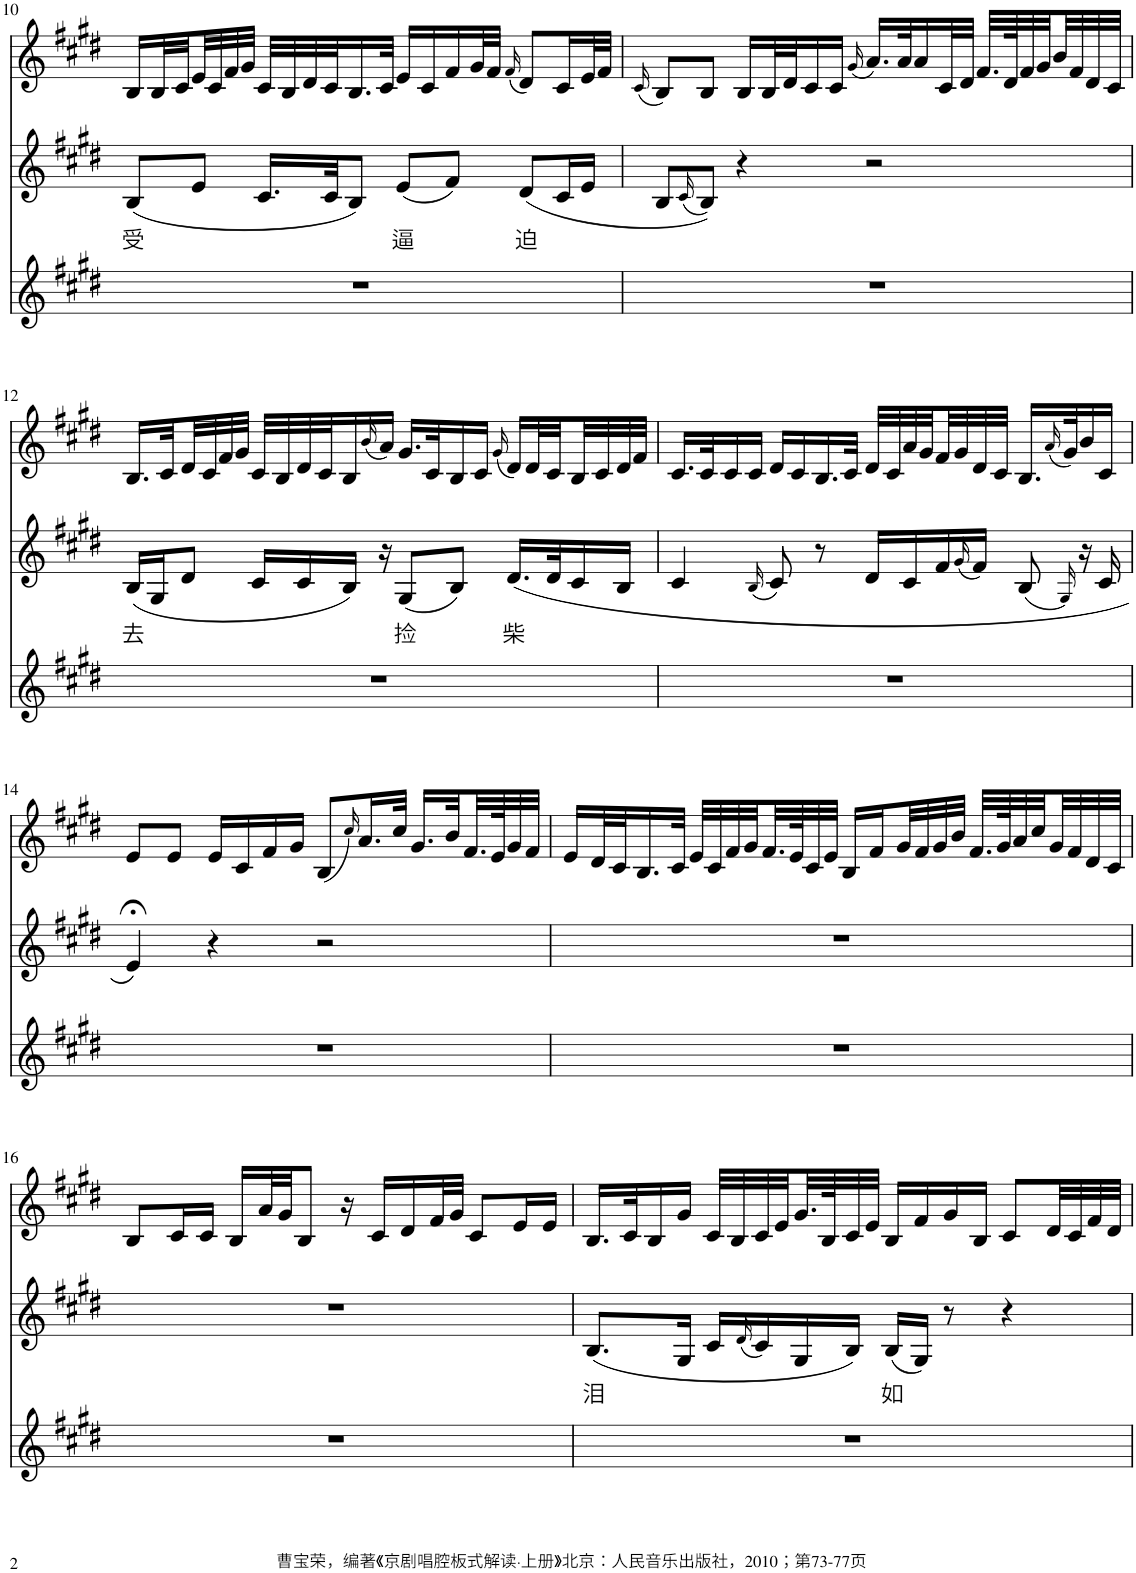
**kern	**kern	**text	**kern
*part3	*part2	*part2	*part1
*staff3	*staff2	*staff2	*staff1
*I"Piano	*I"Piano	*	*I"Piano
*I'Pno	*I'Pno	*	*I'Pno
!!LO:PB:g=z
*clefG2	*clefG2	*	*clefG2
*k[f#c#g#d#]	*k[f#c#g#d#]	*	*k[f#c#g#d#]
*M4/4	*M4/4	*	*M4/4
=10	=10	=10	=10
!	!	!LO:LY:b	!
1r	(8B/L	受	16B/LL
.	.	.	32B/L
.	.	.	32c#/
.	8e/J	.	32e/
.	.	.	32c#/
.	.	.	32f#/
.	.	.	32g#/JJJ
.	16.c#/LL	.	32c#/LLL
.	.	.	32B/
.	.	.	32d#/
.	32c#/JK	.	32c#/J
.	8B/J)	.	16.B/
.	.	.	32c#/JJk
!	!	!LO:LY:b	!
.	(8e/L	逼	16e/LL
.	.	.	16c#/
.	8f#/J)	.	16f#/
.	.	.	32g#/L
.	.	.	32f#/JJJ
.	.	.	(16qf#/
!	!	!LO:LY:b	!
.	(8d#/L	迫	8d#/L)
.	16c#/L	.	16c#/L
.	16e/JJ	.	32e/L
.	.	.	32f#/JJJ
=11	=11	=11	=11
.	.	.	(16qc#/
1r	8B/L	.	8B/L)
.	(16qc#/	.	.
.	8B/J))	.	8B/J
.	4r	.	16B/LL
.	.	.	32B/L
.	.	.	32d#/J
.	.	.	16c#/
.	.	.	16c#/JJ
.	.	.	(16qg#/
.	2r	.	16.a/LL)
.	.	.	32a/K
.	.	.	16a/
.	.	.	32c#/L
.	.	.	32d#/JJJ
.	.	.	32.f#/LLL
.	.	.	64d#/K
.	.	.	32f#/
.	.	.	32g#/
.	.	.	32b/
.	.	.	32f#/
.	.	.	32d#/
.	.	.	32c#/JJJ
!!LO:LB:g=z
=12	=12	=12	=12
!	!	!LO:LY:b	!
1r	(16B/LL	去	16.B/LL
.	16G#/J	.	.
.	.	.	32c#/L
.	8d#/J	.	32d#/
.	.	.	32c#/
.	.	.	32f#/
.	.	.	32g#/JJJ
.	16c#/LL	.	32c#/LLL
.	.	.	32B/
.	16c#/	.	32d#/
.	.	.	32c#/J
.	16B/JJ)	.	16B/
.	.	.	(16qb/
.	16r	.	16a/JJ)
!	!	!LO:LY:b	!
.	(8G#/L	捡	16.g#/LL
.	.	.	32c#/K
.	8B/J)	.	16B/
.	.	.	16c#/JJ
.	.	.	(16qg#/
!	!	!LO:LY:b	!
.	(16.d#/LL	柴	16d#/LL)
.	.	.	32d#/L
.	32d#/K	.	32c#/
.	16c#/	.	32B/
.	.	.	32c#/
.	16B/JJ	.	32d#/
.	.	.	32f#/JJJ
=13	=13	=13	=13
1r	4c#/	.	16.c#/LL
.	.	.	32c#/K
.	.	.	16c#/
.	.	.	16c#/JJ
.	(16qB/	.	.
.	8c#/)	.	16d#/LL
.	.	.	16c#/
.	8r	.	16.B/
.	.	.	32c#/JJk
.	16d#/LL	.	32d#/LLL
.	.	.	32c#/
.	16c#/	.	32a/
.	.	.	32g#/
.	16f#/	.	32f#/
.	.	.	32g#/
.	(16qg#/	.	.
.	16f#/JJ)	.	32d#/
.	.	.	32c#/JJJ
.	(8B/	.	16.B/LL
.	.	.	(16qa/
.	.	.	32g#/K)
.	16qG#/)	.	.
.	16r	.	16b/
.	16c#/	.	16c#/JJ
!!LO:LB:g=z
=14	=14	=14	=14
1r	4e;</)	.	8e/L
.	.	.	8e/J
.	4r	.	16e/LL
.	.	.	16c#/
.	.	.	16f#/
.	.	.	16g#/JJ
.	2r	.	(8B/L
.	.	.	16qcc#/)
.	.	.	16.a/L
.	.	.	32cc#/JJk
.	.	.	16.g#/LL
.	.	.	32b/L
.	.	.	32.f#/
.	.	.	64e/K
.	.	.	32g#/
.	.	.	32f#/JJJ
=15	=15	=15	=15
1r	1r	.	16e/LL
.	.	.	32d#/L
.	.	.	32c#/J
.	.	.	16.B/
.	.	.	32c#/JJk
.	.	.	32e/LLL
.	.	.	32c#/
.	.	.	32f#/
.	.	.	32g#/
.	.	.	32.f#/
.	.	.	64e/K
.	.	.	32c#/
.	.	.	32e/JJJ
.	.	.	16B/LL
.	.	.	16f#/
.	.	.	32g#/L
.	.	.	32f#/
.	.	.	32g#/
.	.	.	32b/JJJ
.	.	.	32.f#/LLL
.	.	.	64g#/K
.	.	.	32a/
.	.	.	32cc#/
.	.	.	32g#/
.	.	.	32f#/
.	.	.	32d#/
.	.	.	32c#/JJJ
!!LO:LB:g=z
=16	=16	=16	=16
1r	1r	.	8B/L
.	.	.	16c#/L
.	.	.	16c#/JJ
.	.	.	16B/LL
.	.	.	32a/L
.	.	.	32g#/JJ
.	.	.	8B/J
.	.	.	16r
.	.	.	16c#/LL
.	.	.	16d#/
.	.	.	32f#/L
.	.	.	32g#/JJJ
.	.	.	8c#/L
.	.	.	16e/L
.	.	.	16e/JJ
=17	=17	=17	=17
!	!	!LO:LY:b	!
1r	(8.B/L	泪	16.B/LL
.	.	.	32c#/K
.	.	.	16B/
.	16G#/Jk	.	16g#/JJ
.	16c#/LL	.	32c#/LLL
.	.	.	32B/
.	(16qd#/	.	.
.	16c#/)	.	32c#/
.	.	.	32e/
.	16G#/	.	32.g#/
.	.	.	64B/K
.	16B/JJ)	.	32c#/
.	.	.	32e/JJJ
!	!	!LO:LY:b	!
.	(16B/LL	如	16B/LL
.	16G#/JJ)	.	16f#/
.	8r	.	16g#/
.	.	.	16B/JJ
.	4r	.	8c#/L
.	.	.	32d#/LL
.	.	.	32c#/
.	.	.	32f#/
.	.	.	32d#/JJJ
=	=	=	=
*-	*-	*-	*-
